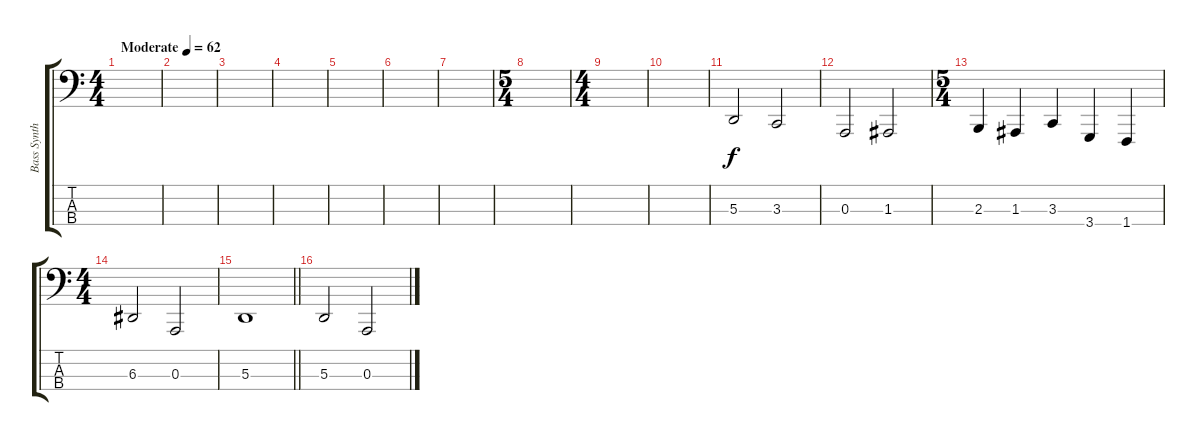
\track ("Bass Synth" "Bass Synth") {instrument lead1square}
\staff {score tabs}
\tuning (G2 D2 A1 E1) {hide}
\ts (4 4)
\tempo (62 "Moderate")
\clef f4
\ks c
|
|
|
|
|
|
|
\ts (5 4)
|
\ts (4 4)
|
|
5.3.2 3.3.2 |
0.3.2 1.3.2 |
\ts (5 4)
2.3.4 1.3.4 3.3.4 3.4.4 1.4.4 |
\ts (4 4)
6.3.2 0.3.2 |
\barLineRight lightlight
5.3.1 |
5.3.2 0.3.2
